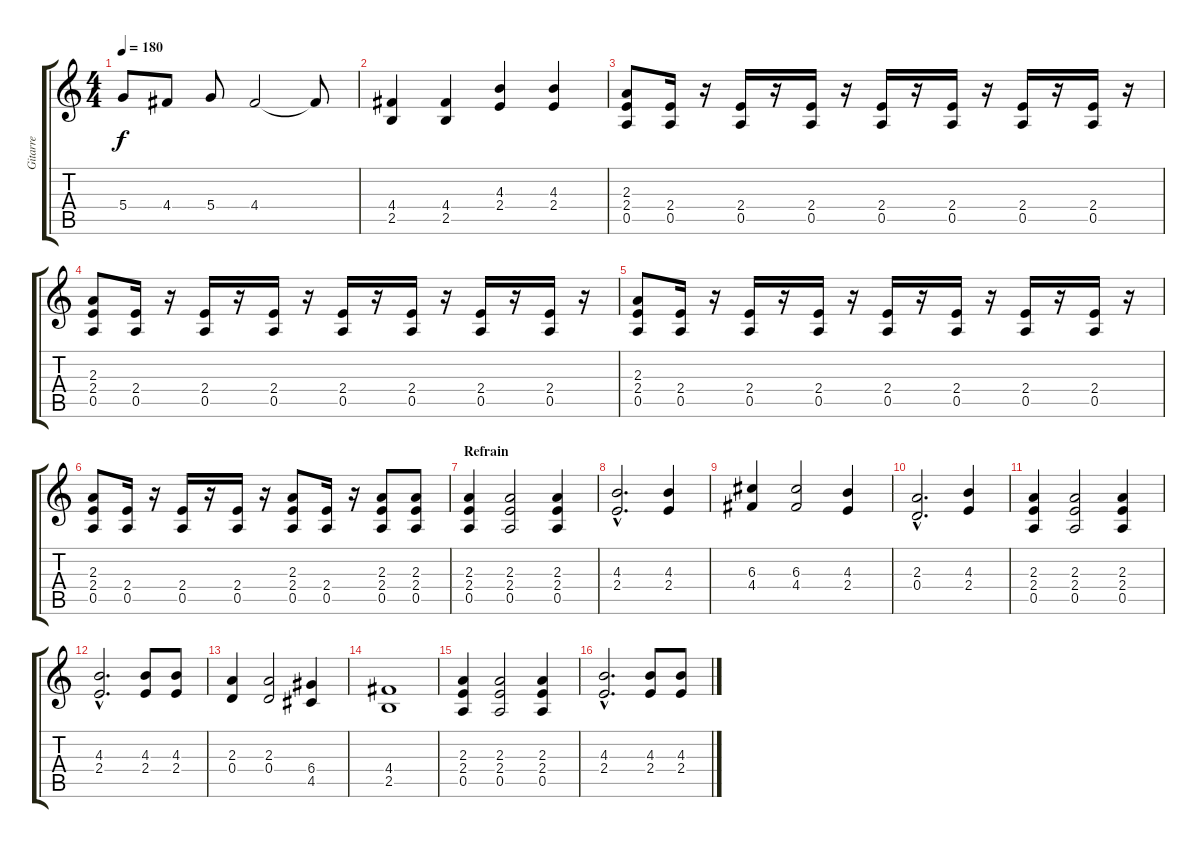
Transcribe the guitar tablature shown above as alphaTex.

\track ("Gitarre" "Gitarre") {instrument distortionguitar}
\staff {score tabs}
\tuning (E4 B3 G3 D3 A2 E2) {hide}
\ts (4 4)
\tempo 180
\clef g2
\ks c
5.4.8{dy f} 4.4.8 5.4.8 4.4.2 4.4{t}.8 |
(4.4 2.5).4 (4.4 2.5).4 (4.3 2.4).4 (4.3 2.4).4 |
(2.3 2.4 0.5).8 (2.4 0.5).16 r.16 (2.4 0.5).16 r.16 (2.4 0.5).16 r.16 (2.4 0.5).16 r.16 (2.4 0.5).16 r.16 (2.4 0.5).16 r.16 (2.4 0.5).16 r.16 |
(2.3 2.4 0.5).8 (2.4 0.5).16 r.16 (2.4 0.5).16 r.16 (2.4 0.5).16 r.16 (2.4 0.5).16 r.16 (2.4 0.5).16 r.16 (2.4 0.5).16 r.16 (2.4 0.5).16 r.16 |
(2.3 2.4 0.5).8 (2.4 0.5).16 r.16 (2.4 0.5).16 r.16 (2.4 0.5).16 r.16 (2.4 0.5).16 r.16 (2.4 0.5).16 r.16 (2.4 0.5).16 r.16 (2.4 0.5).16 r.16 |
(2.3 2.4 0.5).8 (2.4 0.5).16 r.16 (2.4 0.5).16 r.16 (2.4 0.5).16 r.16 (2.3 2.4 0.5).8 (2.4 0.5).16 r.16 (2.3 2.4 0.5).8 (2.3 2.4 0.5).8 |
\section ("" "Refrain")
(2.3 2.4 0.5).4 (2.3 2.4 0.5).2 (2.3 2.4 0.5).4 |
(4.3{hac} 2.4{hac}).2{d} (4.3 2.4).4 |
(6.3 4.4).4 (6.3 4.4).2 (4.3 2.4).4 |
(2.3{hac} 0.4{hac}).2{d} (4.3 2.4).4 |
(2.3 2.4 0.5).4 (2.3 2.4 0.5).2 (2.3 2.4 0.5).4 |
(4.3{hac} 2.4{hac}).2{d} (4.3 2.4).8 (4.3 2.4).8 |
(2.3 0.4).4 (2.3 0.4).2 (6.4 4.5).4 |
(4.4 2.5).1 |
(2.3 2.4 0.5).4 (2.3 2.4 0.5).2 (2.3 2.4 0.5).4 |
(4.3{hac} 2.4{hac}).2{d} (4.3 2.4).8 (4.3 2.4).8
